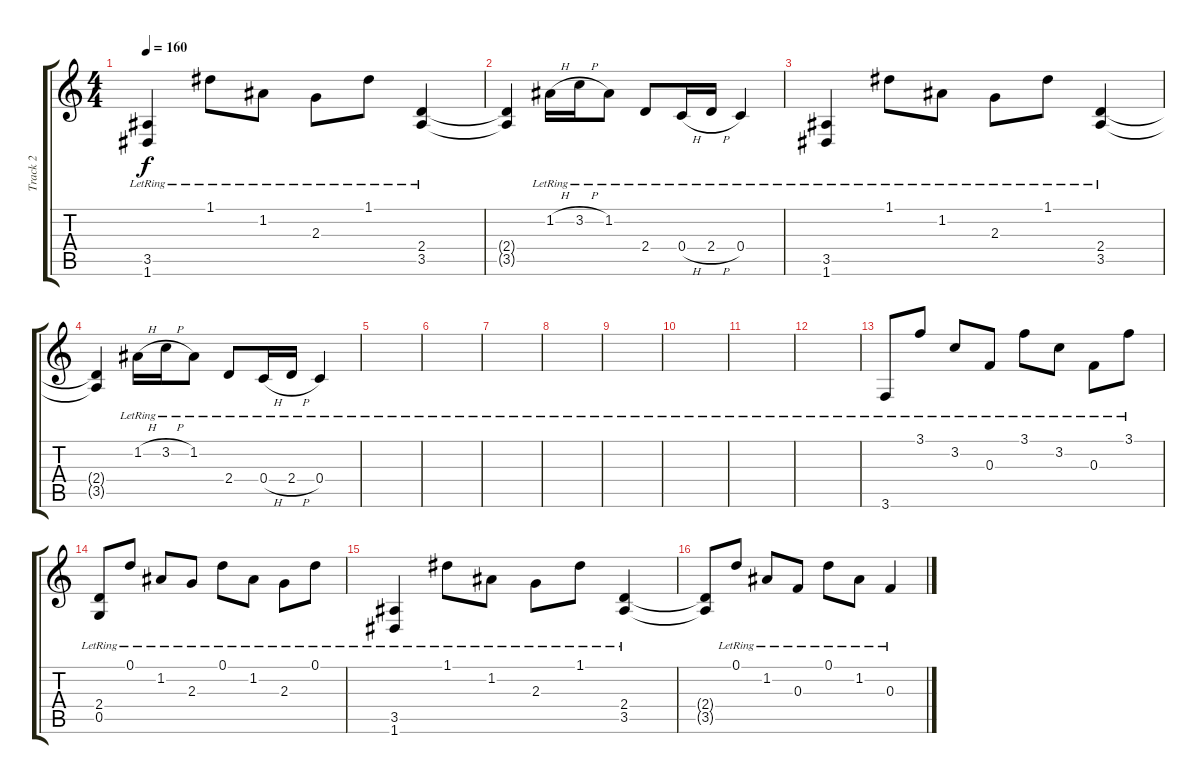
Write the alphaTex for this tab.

\track ("Track 2" "Track 2") {instrument acousticguitarsteel}
\staff {score tabs}
\tuning (D4 A3 F3 C3 G2 D2) {hide}
\ts (4 4)
\tempo 160
\clef g2
\ks c
(3.5{lr} 1.6{lr}).4{dy f} 1.1{lr}.8 1.2{lr}.8 2.3{lr}.8 1.1{lr}.8 (2.4{lr} 3.5{lr}).4 |
(2.4{t} 3.5{t}).4 1.2{h lr}.16 3.2{h lr}.16 1.2{lr}.8 2.4{lr}.8 0.4{h lr}.16 2.4{h lr}.16 0.4{lr}.4 |
(3.5{lr} 1.6{lr}).4 1.1{lr}.8 1.2{lr}.8 2.3{lr}.8 1.1{lr}.8 (2.4{lr} 3.5{lr}).4 |
(2.4{t} 3.5{t}).4 1.2{h lr}.16 3.2{h lr}.16 1.2{lr}.8 2.4{lr}.8 0.4{h lr}.16 2.4{h lr}.16 0.4{lr}.4 |
|
|
|
|
|
|
|
|
3.6{lr}.8 3.1{lr}.8 3.2{lr}.8 0.3{lr}.8 3.1{lr}.8 3.2{lr}.8 0.3{lr}.8 3.1{lr}.8 |
(2.4{lr} 0.5{lr}).8 0.1{lr}.8 1.2{lr}.8 2.3{lr}.8 0.1{lr}.8 1.2{lr}.8 2.3{lr}.8 0.1{lr}.8 |
(3.5{lr} 1.6{lr}).4 1.1{lr}.8 1.2{lr}.8 2.3{lr}.8 1.1{lr}.8 (2.4{lr} 3.5{lr}).4 |
(2.4{t} 3.5{t}).8 0.1{lr}.8 1.2{lr}.8 0.3{lr}.8 0.1{lr}.8 1.2{lr}.8 0.3{lr}.4
